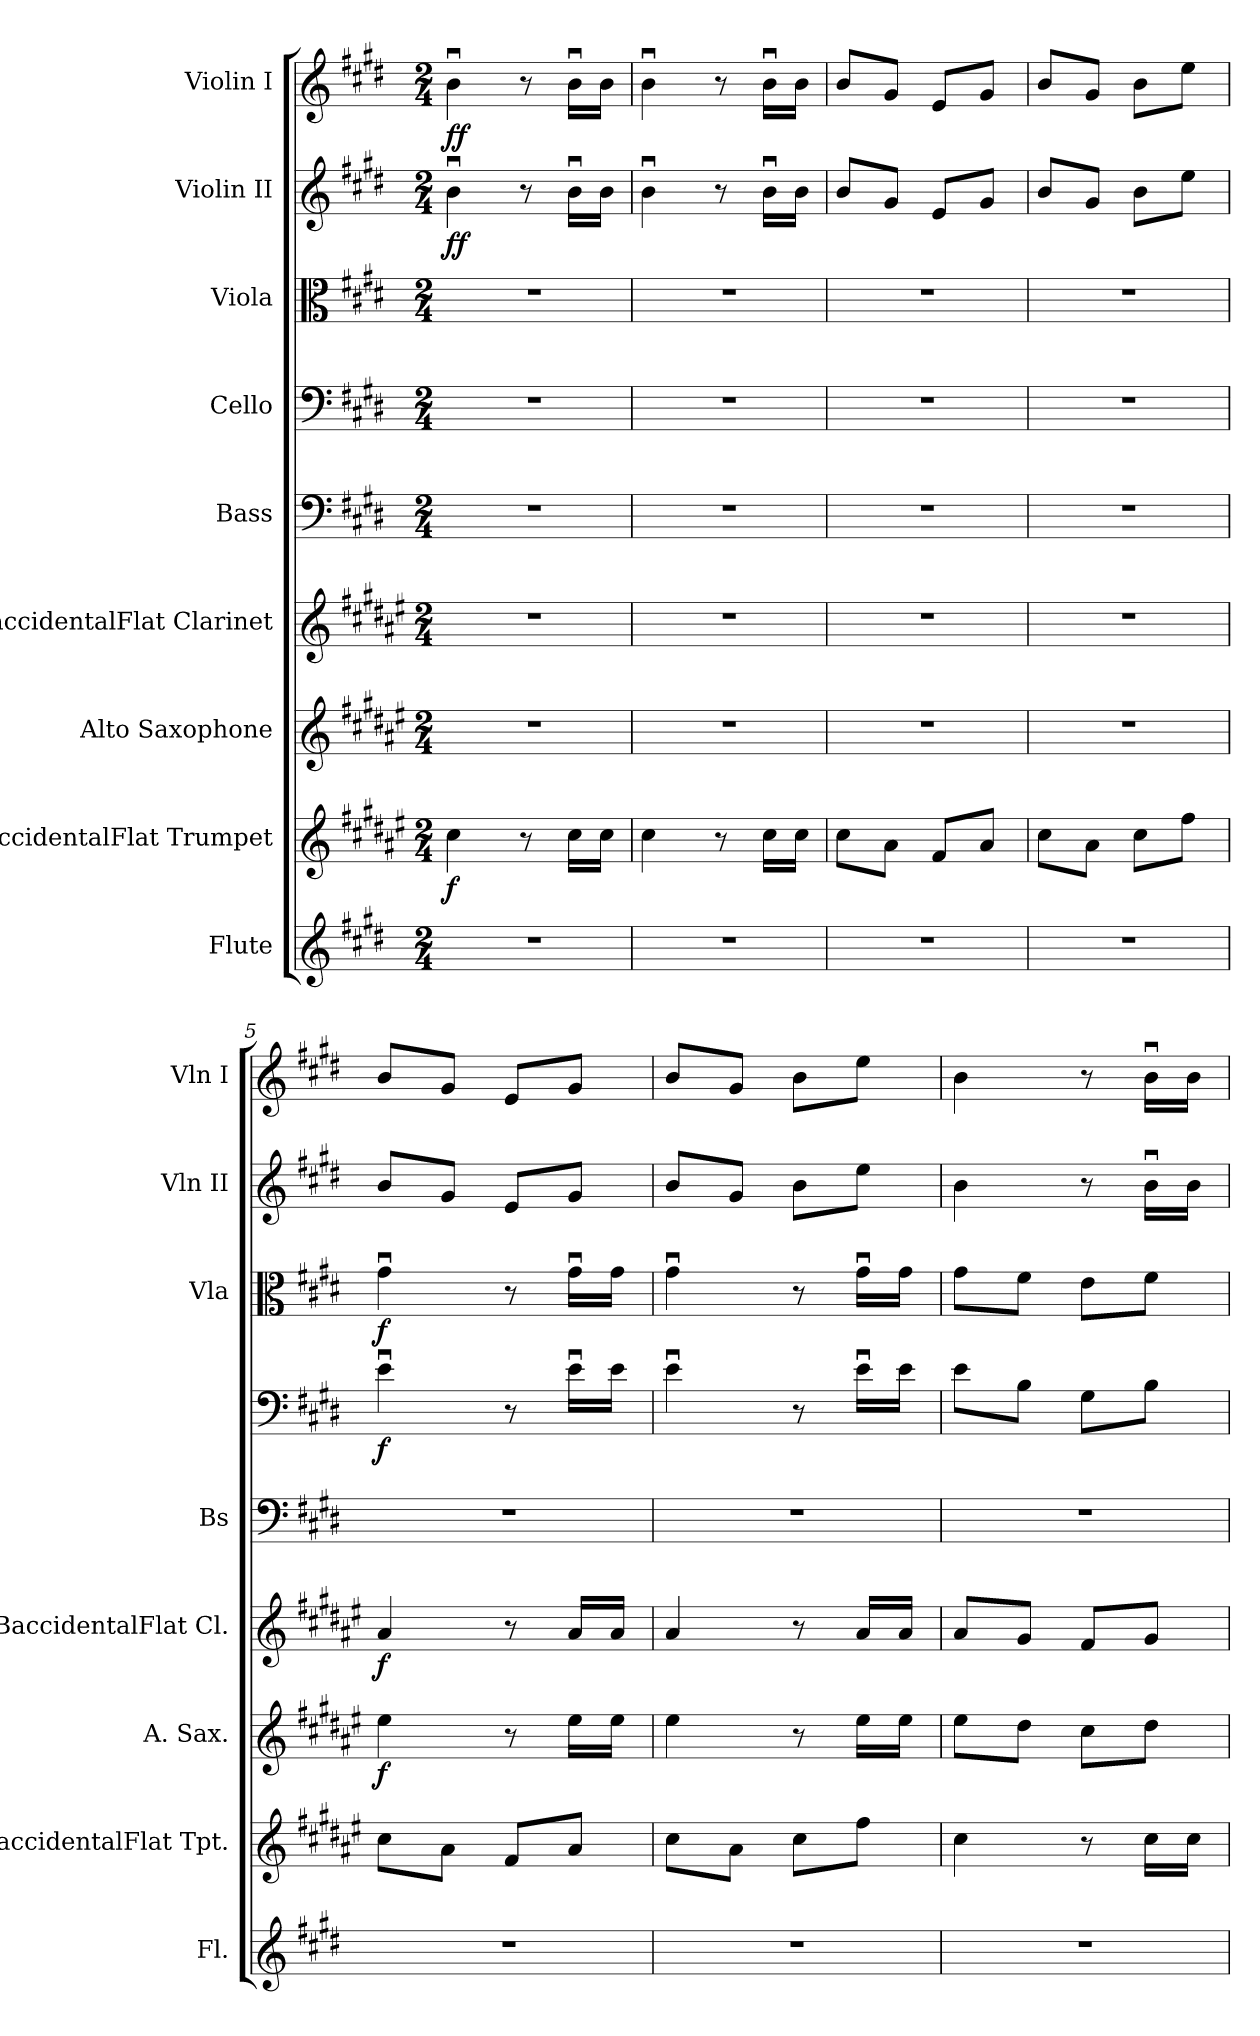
**kern	**kern	**dynam	**kern	**dynam	**kern	**dynam	**kern	**kern	**dynam	**kern	**dynam	**kern	**dynam	**kern	**dynam
*part9	*part8	*part8	*part7	*part7	*part6	*part6	*part5	*part4	*part4	*part3	*part3	*part2	*part2	*part1	*part1
*staff9	*staff8	*staff8	*staff7	*staff7	*staff6	*staff6	*staff5	*staff4	*staff4	*staff3	*staff3	*staff2	*staff2	*staff1	*staff1
*I"Flute	*I"BaccidentalFlat Trumpet	*	*I"Alto Saxophone	*	*I"BaccidentalFlat Clarinet	*	*I"Bass	*I"Cello	*	*I"Viola	*	*I"Violin II	*	*I"Violin I	*
*I'Fl.	*I'BaccidentalFlat Tpt.	*	*I'A. Sax.	*	*I'BaccidentalFlat Cl.	*	*I'Bs	*	*	*I'Vla	*	*I'Vln II	*	*I'Vln I	*
*clefG2	*clefG2	*	*clefG2	*	*clefG2	*	*clefF4	*clefF4	*	*clefC3	*	*clefG2	*	*clefG2	*
*	*ITrd1c2	*	*ITrd5c9	*	*ITrd1c2	*	*	*	*	*	*	*	*	*	*
*k[f#c#g#d#]	*k[f#c#g#d#]	*	*k[f#c#g#]	*	*k[f#c#g#d#]	*	*k[f#c#g#d#]	*k[f#c#g#d#]	*	*k[f#c#g#d#]	*	*k[f#c#g#d#]	*	*k[f#c#g#d#]	*
*M2/4	*M2/4	*	*M2/4	*	*M2/4	*	*M2/4	*M2/4	*	*M2/4	*	*M2/4	*	*M2/4	*
*MM144	*MM144	*	*MM144	*	*MM144	*	*MM144	*MM144	*	*MM144	*	*MM144	*	*MM144	*
=1	=1	=1	=1	=1	=1	=1	=1	=1	=1	=1	=1	=1	=1	=1	=1
!	!	!LO:DY:b	!	!	!	!	!	!	!	!	!	!	!LO:DY:b	!	!LO:DY:b
2r	4b\	f	2r	.	2r	.	2r	2r	.	2r	.	4bu\	ff	4bu\	ff
.	8r	.	.	.	.	.	.	.	.	.	.	8r	.	8r	.
.	16b\LL	.	.	.	.	.	.	.	.	.	.	16bu\LL	.	16bu\LL	.
.	16b\JJ	.	.	.	.	.	.	.	.	.	.	16b\JJ	.	16b\JJ	.
=2	=2	=2	=2	=2	=2	=2	=2	=2	=2	=2	=2	=2	=2	=2	=2
2r	4b\	.	2r	.	2r	.	2r	2r	.	2r	.	4bu\	.	4bu\	.
.	8r	.	.	.	.	.	.	.	.	.	.	8r	.	8r	.
.	16b\LL	.	.	.	.	.	.	.	.	.	.	16bu\LL	.	16bu\LL	.
.	16b\JJ	.	.	.	.	.	.	.	.	.	.	16b\JJ	.	16b\JJ	.
=3	=3	=3	=3	=3	=3	=3	=3	=3	=3	=3	=3	=3	=3	=3	=3
2r	8b\L	.	2r	.	2r	.	2r	2r	.	2r	.	8b/L	.	8b/L	.
.	8g#\J	.	.	.	.	.	.	.	.	.	.	8g#/J	.	8g#/J	.
.	8e/L	.	.	.	.	.	.	.	.	.	.	8e/L	.	8e/L	.
.	8g#/J	.	.	.	.	.	.	.	.	.	.	8g#/J	.	8g#/J	.
=4	=4	=4	=4	=4	=4	=4	=4	=4	=4	=4	=4	=4	=4	=4	=4
2r	8b\L	.	2r	.	2r	.	2r	2r	.	2r	.	8b/L	.	8b/L	.
.	8g#\J	.	.	.	.	.	.	.	.	.	.	8g#/J	.	8g#/J	.
.	8b\L	.	.	.	.	.	.	.	.	.	.	8b\L	.	8b\L	.
.	8ee\J	.	.	.	.	.	.	.	.	.	.	8ee\J	.	8ee\J	.
=5	=5	=5	=5	=5	=5	=5	=5	=5	=5	=5	=5	=5	=5	=5	=5
!	!	!	!	!LO:DY:b	!	!LO:DY:b	!	!	!LO:DY:b	!	!LO:DY:b	!	!	!	!
2r	8b\L	.	4g#\	f	4g#/	f	2r	4eu\	f	4g#u\	f	8b/L	.	8b/L	.
.	8g#\J	.	.	.	.	.	.	.	.	.	.	8g#/J	.	8g#/J	.
.	8e/L	.	8r	.	8r	.	.	8r	.	8r	.	8e/L	.	8e/L	.
.	8g#/J	.	16g#\LL	.	16g#/LL	.	.	16eu\LL	.	16g#u\LL	.	8g#/J	.	8g#/J	.
.	.	.	16g#\JJ	.	16g#/JJ	.	.	16e\JJ	.	16g#\JJ	.	.	.	.	.
=6	=6	=6	=6	=6	=6	=6	=6	=6	=6	=6	=6	=6	=6	=6	=6
2r	8b\L	.	4g#\	.	4g#/	.	2r	4eu\	.	4g#u\	.	8b/L	.	8b/L	.
.	8g#\J	.	.	.	.	.	.	.	.	.	.	8g#/J	.	8g#/J	.
.	8b\L	.	8r	.	8r	.	.	8r	.	8r	.	8b\L	.	8b\L	.
.	8ee\J	.	16g#\LL	.	16g#/LL	.	.	16eu\LL	.	16g#u\LL	.	8ee\J	.	8ee\J	.
.	.	.	16g#\JJ	.	16g#/JJ	.	.	16e\JJ	.	16g#\JJ	.	.	.	.	.
=7	=7	=7	=7	=7	=7	=7	=7	=7	=7	=7	=7	=7	=7	=7	=7
2r	4b\	.	8g#\L	.	8g#/L	.	2r	8e\L	.	8g#\L	.	4b\	.	4b\	.
.	.	.	8f#\J	.	8f#/J	.	.	8B\J	.	8f#\J	.	.	.	.	.
.	8r	.	8e\L	.	8e/L	.	.	8G#\L	.	8e\L	.	8r	.	8r	.
.	16b\LL	.	8f#\J	.	8f#/J	.	.	8B\J	.	8f#\J	.	16bu\LL	.	16bu\LL	.
.	16b\JJ	.	.	.	.	.	.	.	.	.	.	16b\JJ	.	16b\JJ	.
=	=	=	=	=	=	=	=	=	=	=	=	=	=	=	=
*-	*-	*-	*-	*-	*-	*-	*-	*-	*-	*-	*-	*-	*-	*-	*-
